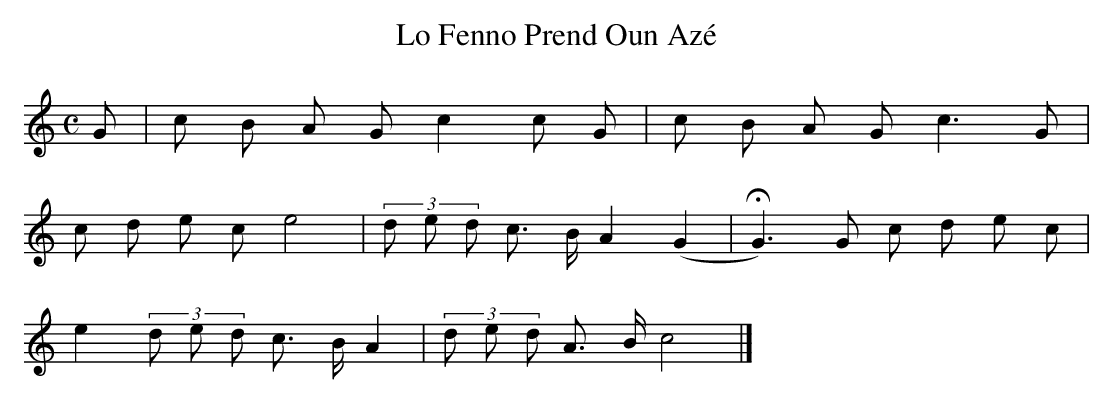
X:1
T:Lo Fenno Prend Oun Azé
M:C
L:1/8
K:C
G | c B A G c2 c G | c B A G c3 G |
c d e c e4 | (3 d e d c > B A2 (G2 | !fermata! G3) G c d e c |
e2 (3 d e d c > B A2 | (3 d e d A > B c4 |]
